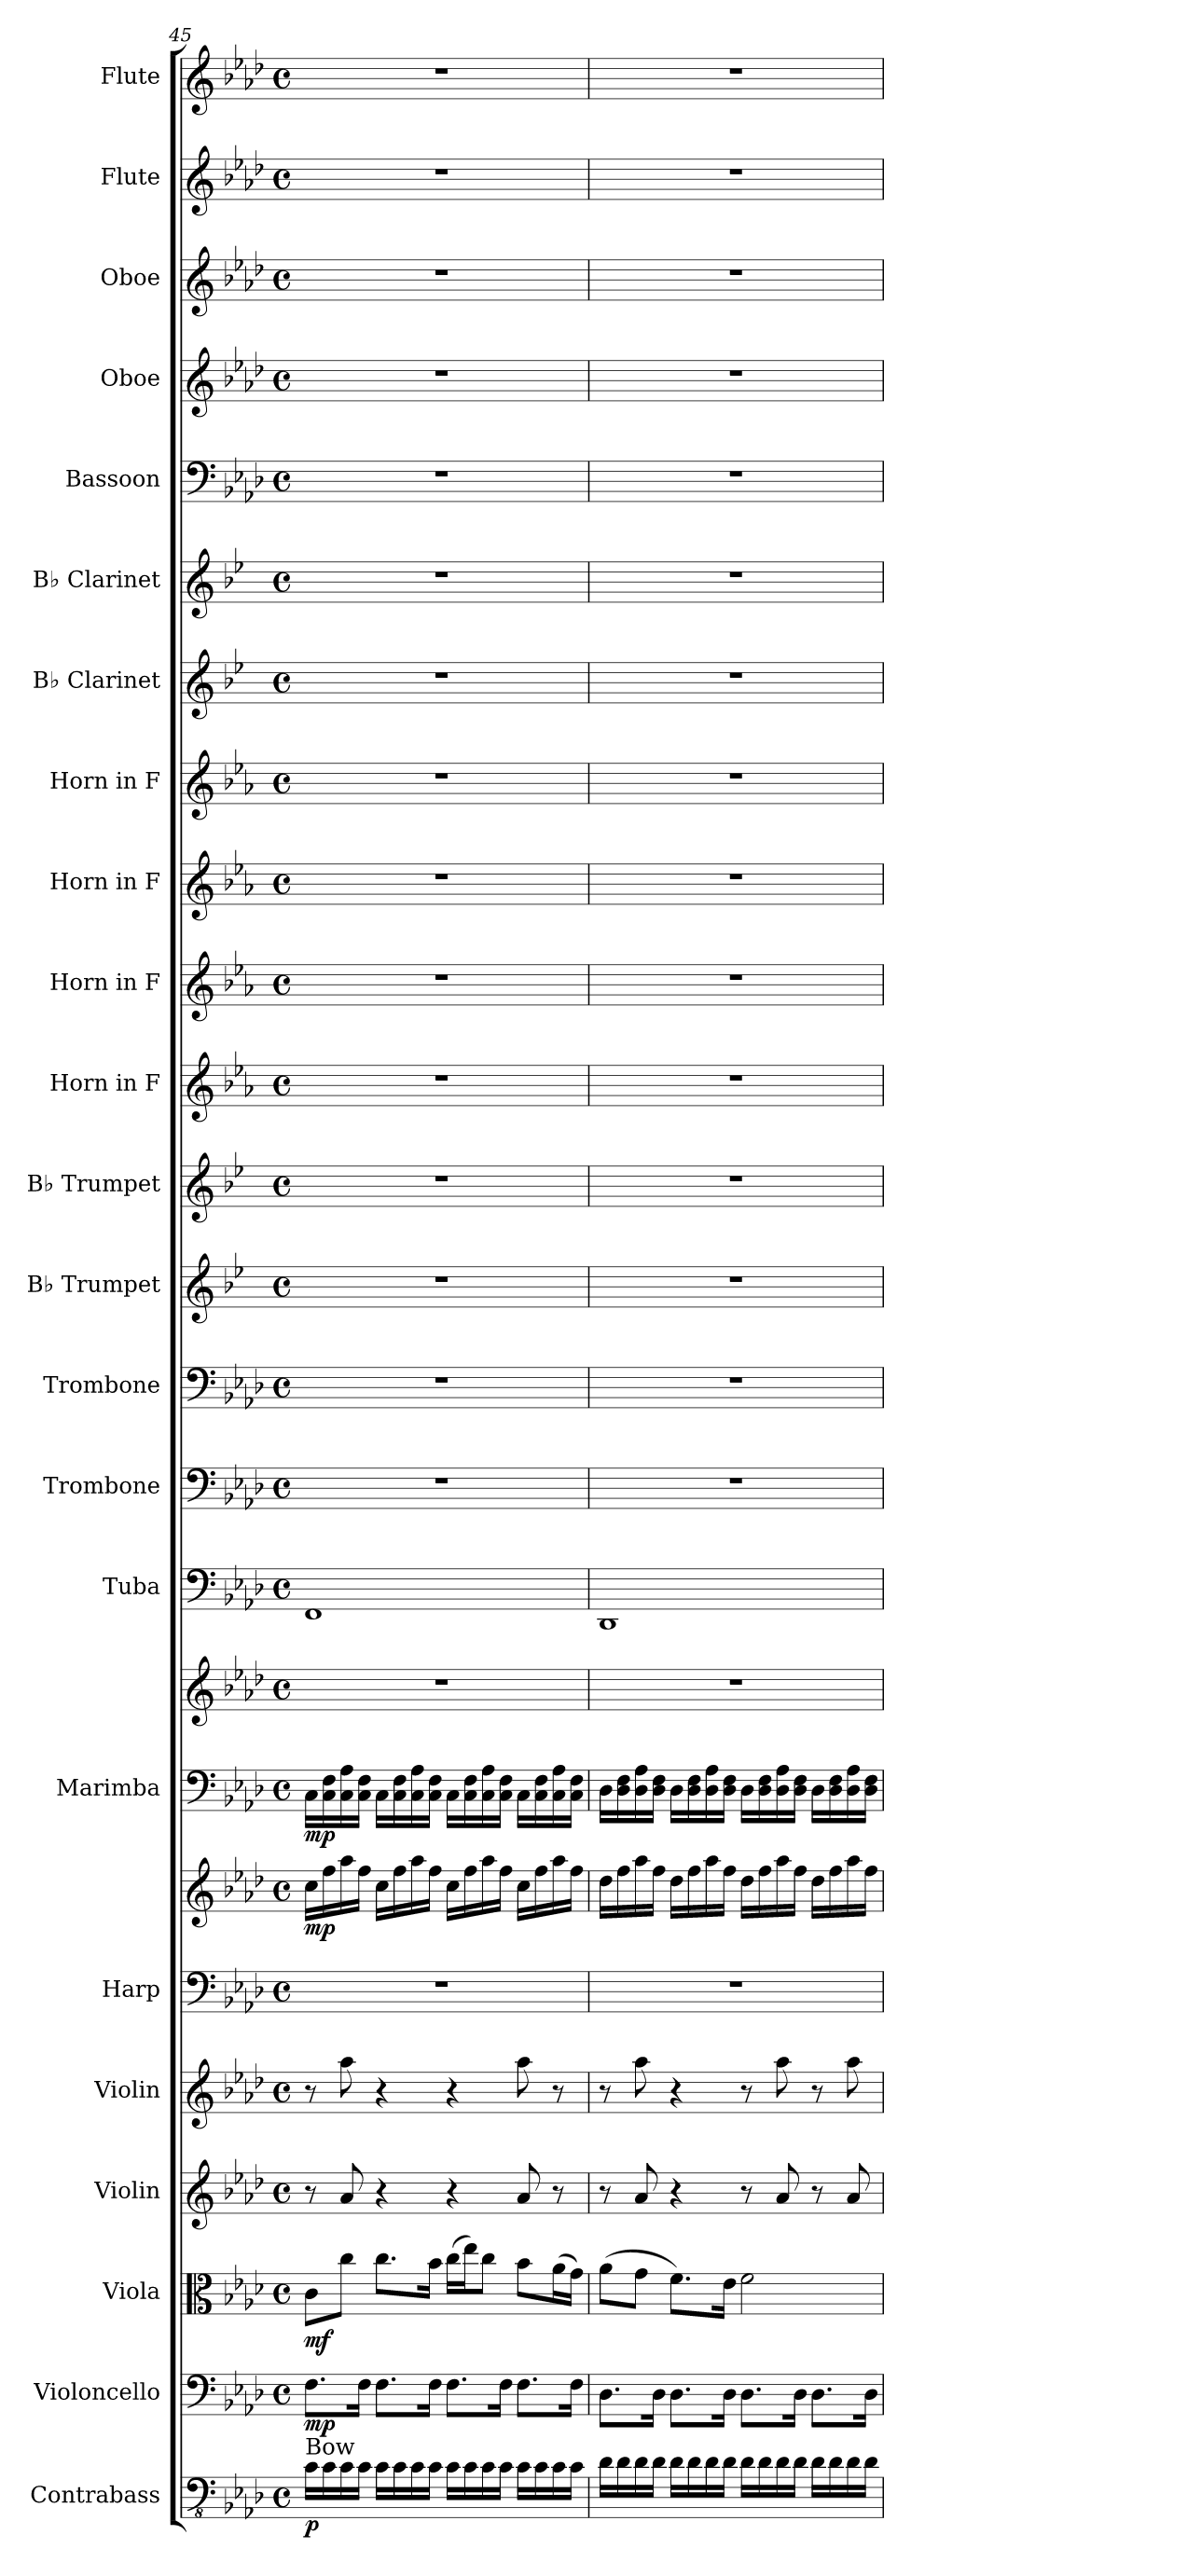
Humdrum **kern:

**kern	**dynam	**kern	**dynam	**kern	**dynam	**kern	**kern	**kern	**kern	**dynam	**kern	**kern	**dynam	**kern	**kern	**kern	**kern	**kern	**kern	**kern	**kern	**kern	**kern	**kern	**kern	**kern	**kern	**kern	**kern
*part23	*part23	*part22	*part22	*part21	*part21	*part20	*part19	*part18	*part18	*part18	*part17	*part17	*part17	*part16	*part15	*part14	*part13	*part12	*part11	*part10	*part9	*part8	*part7	*part6	*part5	*part4	*part3	*part2	*part1
*staff25	*staff25	*staff24	*staff24	*staff23	*staff23	*staff22	*staff21	*staff20	*staff19	*staff19/20	*staff18	*staff17	*staff17/18	*staff16	*staff15	*staff14	*staff13	*staff12	*staff11	*staff10	*staff9	*staff8	*staff7	*staff6	*staff5	*staff4	*staff3	*staff2	*staff1
*I"Contrabass	*	*I"Violoncello	*	*I"Viola	*	*I"Violin	*I"Violin	*I"Harp	*	*	*I"Marimba	*	*	*I"Tuba	*I"Trombone	*I"Trombone	*I"B♭ Trumpet	*I"B♭ Trumpet	*I"Horn in F	*I"Horn in F	*I"Horn in F	*I"Horn in F	*I"B♭ Clarinet	*I"B♭ Clarinet	*I"Bassoon	*I"Oboe	*I"Oboe	*I"Flute	*I"Flute
*I'Cb.	*	*I'Vlc.	*	*I'Vla.	*	*I'Vln.	*I'Vln.	*I'Hrp.	*	*	*I'Mrm.	*	*	*I'Tba.	*I'Trb.	*I'Trb.	*I'B♭ Tpt.	*I'B♭ Tpt.	*	*	*	*	*I'B♭ Cl.	*I'B♭ Cl.	*I'Bsn.	*I'Ob.	*I'Ob.	*I'Fl.	*I'Fl.
*clefFv4	*	*clefF4	*	*clefC3	*	*clefG2	*clefG2	*clefF4	*clefG2	*	*clefF4	*clefG2	*	*clefF4	*clefF4	*clefF4	*clefG2	*clefG2	*clefG2	*clefG2	*clefG2	*clefG2	*clefG2	*clefG2	*clefF4	*clefG2	*clefG2	*clefG2	*clefG2
*	*	*	*	*	*	*	*	*	*	*	*	*	*	*	*	*	*ITrd1c2	*ITrd1c2	*ITrd4c7	*ITrd4c7	*ITrd4c7	*ITrd4c7	*ITrd1c2	*ITrd1c2	*	*	*	*	*
*k[b-e-a-d-]	*	*k[b-e-a-d-]	*	*k[b-e-a-d-]	*	*k[b-e-a-d-]	*k[b-e-a-d-]	*k[b-e-a-d-]	*k[b-e-a-d-]	*	*k[b-e-a-d-]	*k[b-e-a-d-]	*	*k[b-e-a-d-]	*k[b-e-a-d-]	*k[b-e-a-d-]	*k[b-e-a-d-]	*k[b-e-a-d-]	*k[b-e-a-d-]	*k[b-e-a-d-]	*k[b-e-a-d-]	*k[b-e-a-d-]	*k[b-e-a-d-]	*k[b-e-a-d-]	*k[b-e-a-d-]	*k[b-e-a-d-]	*k[b-e-a-d-]	*k[b-e-a-d-]	*k[b-e-a-d-]
*M4/4	*	*M4/4	*	*M4/4	*	*M4/4	*M4/4	*M4/4	*M4/4	*	*M4/4	*M4/4	*	*M4/4	*M4/4	*M4/4	*M4/4	*M4/4	*M4/4	*M4/4	*M4/4	*M4/4	*M4/4	*M4/4	*M4/4	*M4/4	*M4/4	*M4/4	*M4/4
*met(c)	*	*met(c)	*	*met(c)	*	*met(c)	*met(c)	*met(c)	*met(c)	*	*met(c)	*met(c)	*	*met(c)	*met(c)	*met(c)	*met(c)	*met(c)	*met(c)	*met(c)	*met(c)	*met(c)	*met(c)	*met(c)	*met(c)	*met(c)	*met(c)	*met(c)	*met(c)
=45	=45	=45	=45	=45	=45	=45	=45	=45	=45	=45	=45	=45	=45	=45	=45	=45	=45	=45	=45	=45	=45	=45	=45	=45	=45	=45	=45	=45	=45
!LO:TX:a:t=Bow	!	!	!	!	!	!	!	!	!	!	!	!	!	!	!	!	!	!	!	!	!	!	!	!	!	!	!	!	!
!	!LO:DY:b	!	!LO:DY:b	!	!LO:DY:b	!	!	!	!	!LO:DY:b	!	!	!LO:DY:b=2	!	!	!	!	!	!	!	!	!	!	!	!	!	!	!	!
16C\LL	p	8.F\L	mp	8c\L	mf	8r	8r	1r	16cc\LL	mp	16C\LL	1r	mp	1FF	1r	1r	1r	1r	1r	1r	1r	1r	1r	1r	1r	1r	1r	1r	1r
16C\	.	.	.	.	.	.	.	.	16ff\	.	16C\ 16F\	.	.	.	.	.	.	.	.	.	.	.	.	.	.	.	.	.	.
16C\	.	.	.	8cc\J	.	8a-/	8aa-\	.	16aa-\	.	16C\ 16A-\	.	.	.	.	.	.	.	.	.	.	.	.	.	.	.	.	.	.
16C\JJ	.	16F\Jk	.	.	.	.	.	.	16ff\JJ	.	16C\ 16F\JJ	.	.	.	.	.	.	.	.	.	.	.	.	.	.	.	.	.	.
16C\LL	.	8.F\L	.	8.cc\L	.	4r	4r	.	16cc\LL	.	16C\LL	.	.	.	.	.	.	.	.	.	.	.	.	.	.	.	.	.	.
16C\	.	.	.	.	.	.	.	.	16ff\	.	16C\ 16F\	.	.	.	.	.	.	.	.	.	.	.	.	.	.	.	.	.	.
16C\	.	.	.	.	.	.	.	.	16aa-\	.	16C\ 16A-\	.	.	.	.	.	.	.	.	.	.	.	.	.	.	.	.	.	.
16C\JJ	.	16F\Jk	.	16b-\Jk	.	.	.	.	16ff\JJ	.	16C\ 16F\JJ	.	.	.	.	.	.	.	.	.	.	.	.	.	.	.	.	.	.
16C\LL	.	8.F\L	.	(16cc\LL	.	4r	4r	.	16cc\LL	.	16C\LL	.	.	.	.	.	.	.	.	.	.	.	.	.	.	.	.	.	.
16C\	.	.	.	16ee-\J)	.	.	.	.	16ff\	.	16C\ 16F\	.	.	.	.	.	.	.	.	.	.	.	.	.	.	.	.	.	.
16C\	.	.	.	8cc\J	.	.	.	.	16aa-\	.	16C\ 16A-\	.	.	.	.	.	.	.	.	.	.	.	.	.	.	.	.	.	.
16C\JJ	.	16F\Jk	.	.	.	.	.	.	16ff\JJ	.	16C\ 16F\JJ	.	.	.	.	.	.	.	.	.	.	.	.	.	.	.	.	.	.
16C\LL	.	8.F\L	.	8b-\L	.	8a-/	8aa-\	.	16cc\LL	.	16C\LL	.	.	.	.	.	.	.	.	.	.	.	.	.	.	.	.	.	.
16C\	.	.	.	.	.	.	.	.	16ff\	.	16C\ 16F\	.	.	.	.	.	.	.	.	.	.	.	.	.	.	.	.	.	.
16C\	.	.	.	(16a-\L	.	8r	8r	.	16aa-\	.	16C\ 16A-\	.	.	.	.	.	.	.	.	.	.	.	.	.	.	.	.	.	.
16C\JJ	.	16F\Jk	.	16g\JJ)	.	.	.	.	16ff\JJ	.	16C\ 16F\JJ	.	.	.	.	.	.	.	.	.	.	.	.	.	.	.	.	.	.
!!LO:PB:g=z
=46	=46	=46	=46	=46	=46	=46	=46	=46	=46	=46	=46	=46	=46	=46	=46	=46	=46	=46	=46	=46	=46	=46	=46	=46	=46	=46	=46	=46	=46
16D-\LL	.	8.D-\L	.	(8a-\L	.	8r	8r	1r	16dd-\LL	.	16D-\LL	1r	.	1DD-	1r	1r	1r	1r	1r	1r	1r	1r	1r	1r	1r	1r	1r	1r	1r
16D-\	.	.	.	.	.	.	.	.	16ff\	.	16D-\ 16F\	.	.	.	.	.	.	.	.	.	.	.	.	.	.	.	.	.	.
16D-\	.	.	.	8g\J	.	8a-/	8aa-\	.	16aa-\	.	16D-\ 16A-\	.	.	.	.	.	.	.	.	.	.	.	.	.	.	.	.	.	.
16D-\JJ	.	16D-\Jk	.	.	.	.	.	.	16ff\JJ	.	16D-\ 16F\JJ	.	.	.	.	.	.	.	.	.	.	.	.	.	.	.	.	.	.
16D-\LL	.	8.D-\L	.	8.f\L)	.	4r	4r	.	16dd-\LL	.	16D-\LL	.	.	.	.	.	.	.	.	.	.	.	.	.	.	.	.	.	.
16D-\	.	.	.	.	.	.	.	.	16ff\	.	16D-\ 16F\	.	.	.	.	.	.	.	.	.	.	.	.	.	.	.	.	.	.
16D-\	.	.	.	.	.	.	.	.	16aa-\	.	16D-\ 16A-\	.	.	.	.	.	.	.	.	.	.	.	.	.	.	.	.	.	.
16D-\JJ	.	16D-\Jk	.	16e-\Jk	.	.	.	.	16ff\JJ	.	16D-\ 16F\JJ	.	.	.	.	.	.	.	.	.	.	.	.	.	.	.	.	.	.
16D-\LL	.	8.D-\L	.	2f\	.	8r	8r	.	16dd-\LL	.	16D-\LL	.	.	.	.	.	.	.	.	.	.	.	.	.	.	.	.	.	.
16D-\	.	.	.	.	.	.	.	.	16ff\	.	16D-\ 16F\	.	.	.	.	.	.	.	.	.	.	.	.	.	.	.	.	.	.
16D-\	.	.	.	.	.	8a-/	8aa-\	.	16aa-\	.	16D-\ 16A-\	.	.	.	.	.	.	.	.	.	.	.	.	.	.	.	.	.	.
16D-\JJ	.	16D-\Jk	.	.	.	.	.	.	16ff\JJ	.	16D-\ 16F\JJ	.	.	.	.	.	.	.	.	.	.	.	.	.	.	.	.	.	.
16D-\LL	.	8.D-\L	.	.	.	8r	8r	.	16dd-\LL	.	16D-\LL	.	.	.	.	.	.	.	.	.	.	.	.	.	.	.	.	.	.
16D-\	.	.	.	.	.	.	.	.	16ff\	.	16D-\ 16F\	.	.	.	.	.	.	.	.	.	.	.	.	.	.	.	.	.	.
16D-\	.	.	.	.	.	8a-/	8aa-\	.	16aa-\	.	16D-\ 16A-\	.	.	.	.	.	.	.	.	.	.	.	.	.	.	.	.	.	.
16D-\JJ	.	16D-\Jk	.	.	.	.	.	.	16ff\JJ	.	16D-\ 16F\JJ	.	.	.	.	.	.	.	.	.	.	.	.	.	.	.	.	.	.
=	=	=	=	=	=	=	=	=	=	=	=	=	=	=	=	=	=	=	=	=	=	=	=	=	=	=	=	=	=
*-	*-	*-	*-	*-	*-	*-	*-	*-	*-	*-	*-	*-	*-	*-	*-	*-	*-	*-	*-	*-	*-	*-	*-	*-	*-	*-	*-	*-	*-
